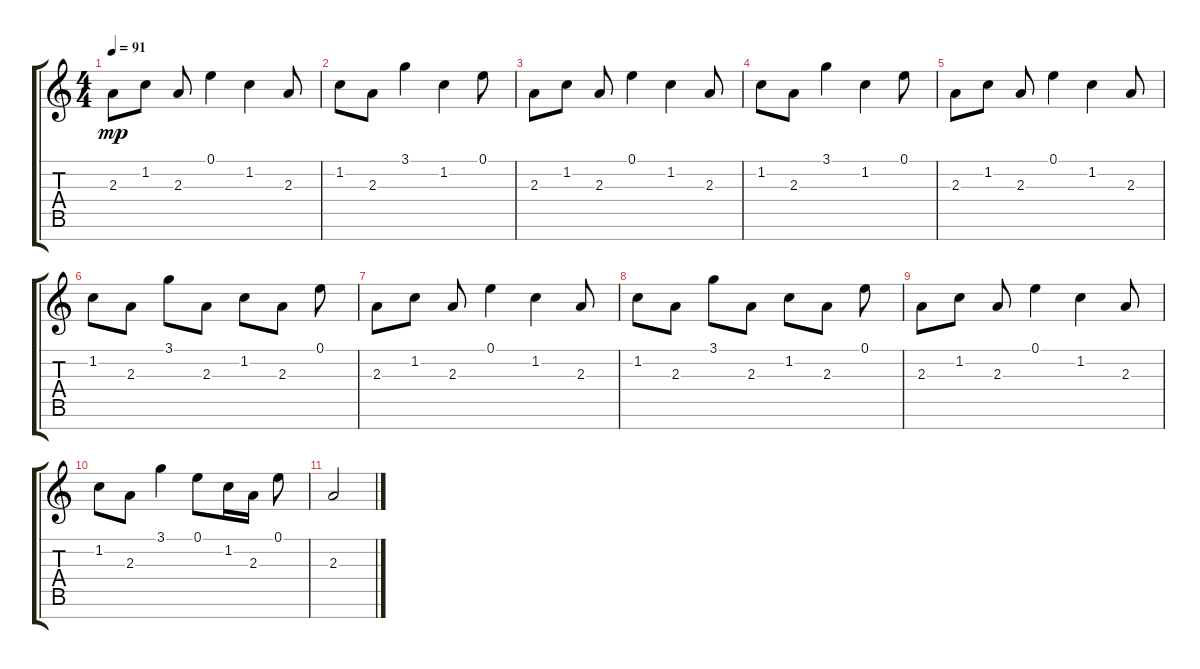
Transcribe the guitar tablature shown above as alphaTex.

\track "" {instrument electricguitarclean}
\staff {score tabs}
\tuning (E4 B3 G3 D3 A2 E2 B1) {hide}
\ts (4 4)
\tempo 91
\clef g2
\ks c
2.3.8{dy mp} 1.2.8 2.3.8 0.1.4 1.2.4 2.3.8 |
1.2.8 2.3.8 3.1.4 1.2.4 0.1.8 |
2.3.8 1.2.8 2.3.8 0.1.4 1.2.4 2.3.8 |
1.2.8 2.3.8 3.1.4 1.2.4 0.1.8 |
2.3.8 1.2.8 2.3.8 0.1.4 1.2.4 2.3.8 |
1.2.8 2.3.8 3.1.8 2.3.8 1.2.8 2.3.8 0.1.8 |
2.3.8 1.2.8 2.3.8 0.1.4 1.2.4 2.3.8 |
1.2.8 2.3.8 3.1.8 2.3.8 1.2.8 2.3.8 0.1.8 |
2.3.8 1.2.8 2.3.8 0.1.4 1.2.4 2.3.8 |
1.2.8 2.3.8 3.1.4 0.1.8 1.2.16 2.3.16 0.1.8 |
2.3.2
